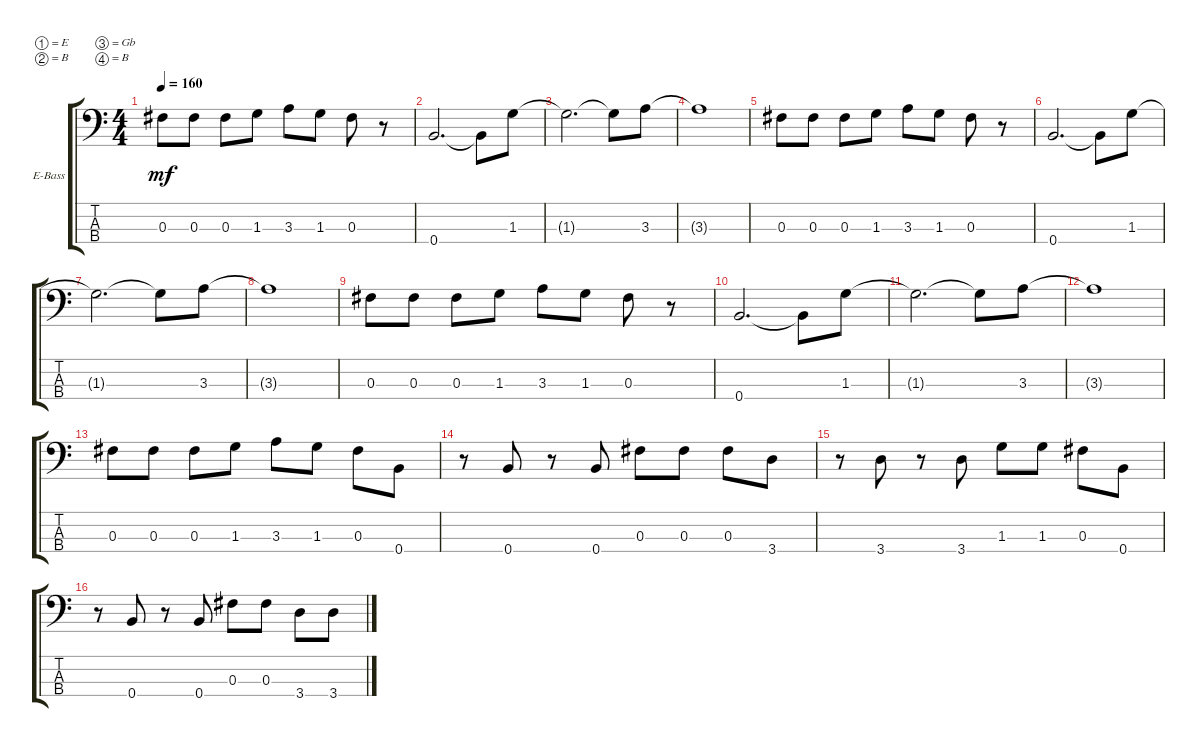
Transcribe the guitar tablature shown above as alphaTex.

\defaultSystemsLayout 4
\bracketExtendMode groupsimilarinstruments
\firstSystemTrackNameOrientation horizontal
\otherSystemsTrackNameOrientation horizontal
\track ("Electric Bass" "E-Bass") {instrument electricbassfinger}
\staff {score tabs}
\tuning (E3 B2 Gb2 B1)
\ts (4 4)
\tempo 160
\clef f4
\scale
0.333333
\ks c
0.3.8{dy mf} 0.3.8 0.3.8 1.3.8 3.3.8 1.3.8 0.3.8 r.8 |
\scale
0.333333 0.4.2{d} 0.4{t}.8 1.3.8 |
\scale
0.333333 1.3{t}.2{d} 1.3{t}.8 3.3.8 |
\scale
0.333333 3.3{t}.1 |
\scale
0.333333 0.3.8 0.3.8 0.3.8 1.3.8 3.3.8 1.3.8 0.3.8 r.8 |
\scale
0.333333 0.4.2{d} 0.4{t}.8 1.3.8 |
\scale
0.333333 1.3{t}.2{d} 1.3{t}.8 3.3.8 |
\scale
0.333333 3.3{t}.1 |
\scale
0.333333 0.3.8 0.3.8 0.3.8 1.3.8 3.3.8 1.3.8 0.3.8 r.8 |
\scale
0.333333 0.4.2{d} 0.4{t}.8 1.3.8 |
\scale
0.333333 1.3{t}.2{d} 1.3{t}.8 3.3.8 |
\scale
0.333333 3.3{t}.1 |
\scale
0.333333 0.3.8 0.3.8 0.3.8 1.3.8 3.3.8 1.3.8 0.3.8 0.4.8 |
\scale
0.333333 r.8 0.4.8 r.8 0.4.8 0.3.8 0.3.8 0.3.8 3.4.8 |
\scale
0.333333 r.8 3.4.8 r.8 3.4.8 1.3.8 1.3.8 0.3.8 0.4.8 |
\scale
0.333333 r.8 0.4.8 r.8 0.4.8 0.3.8 0.3.8 3.4.8 3.4.8
